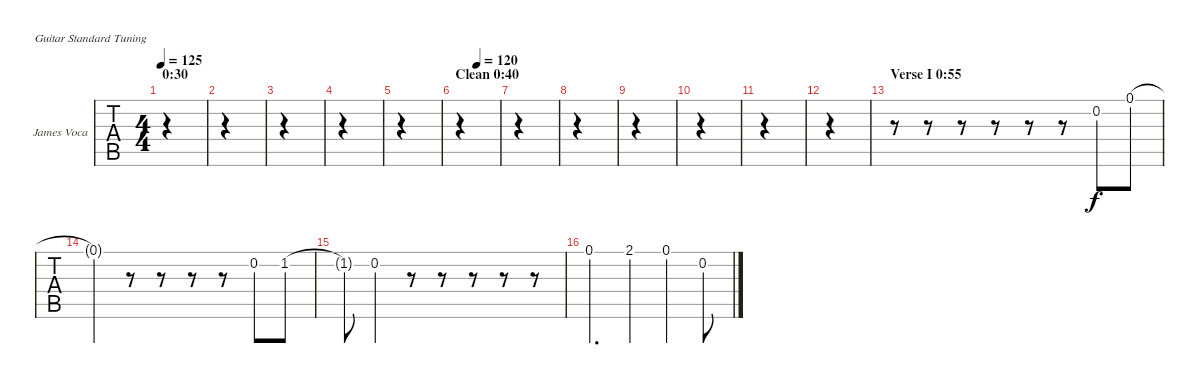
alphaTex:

\defaultSystemsLayout 4
\bracketExtendMode groupsimilarinstruments
\firstSystemTrackNameOrientation horizontal
\otherSystemsTrackNameOrientation horizontal
\track ("James Vocal" "James Voca") {mute instrument electricguitarclean}
\staff {tabs}
\tuning (E4 B3 G3 D3 A2 E2)
\ts (4 4)
\section ("" "0:30")
\tempo 125
\clef f4
\scale
0.333333
\ks c
|
\scale
0.333333 |
\scale
0.333333 |
\scale
0.333333 |
\scale
0.333333 |
\section ("" "Clean 0:40")
\tempo (120 0.5)
\scale
0.333333 |
\scale
0.333333 |
\scale
0.333333 |
\scale
0.333333 |
\scale
0.333333 |
\scale
0.333333 |
\scale
0.333333 |
\section ("" "Verse I 0:55")
\scale
0.333333 r.8 r.8 r.8 r.8 r.8 r.8 0.2.8 0.1.8 |
\scale
0.333333 0.1{t}.4 r.8 r.8 r.8 r.8 0.2.8 1.2.8 |
\scale
0.333333 1.2{t}.8 0.2.4 r.8 r.8 r.8 r.8 r.8 |
\scale
0.333333 0.1.4{d} 2.1.4 0.1.4 0.2.8
